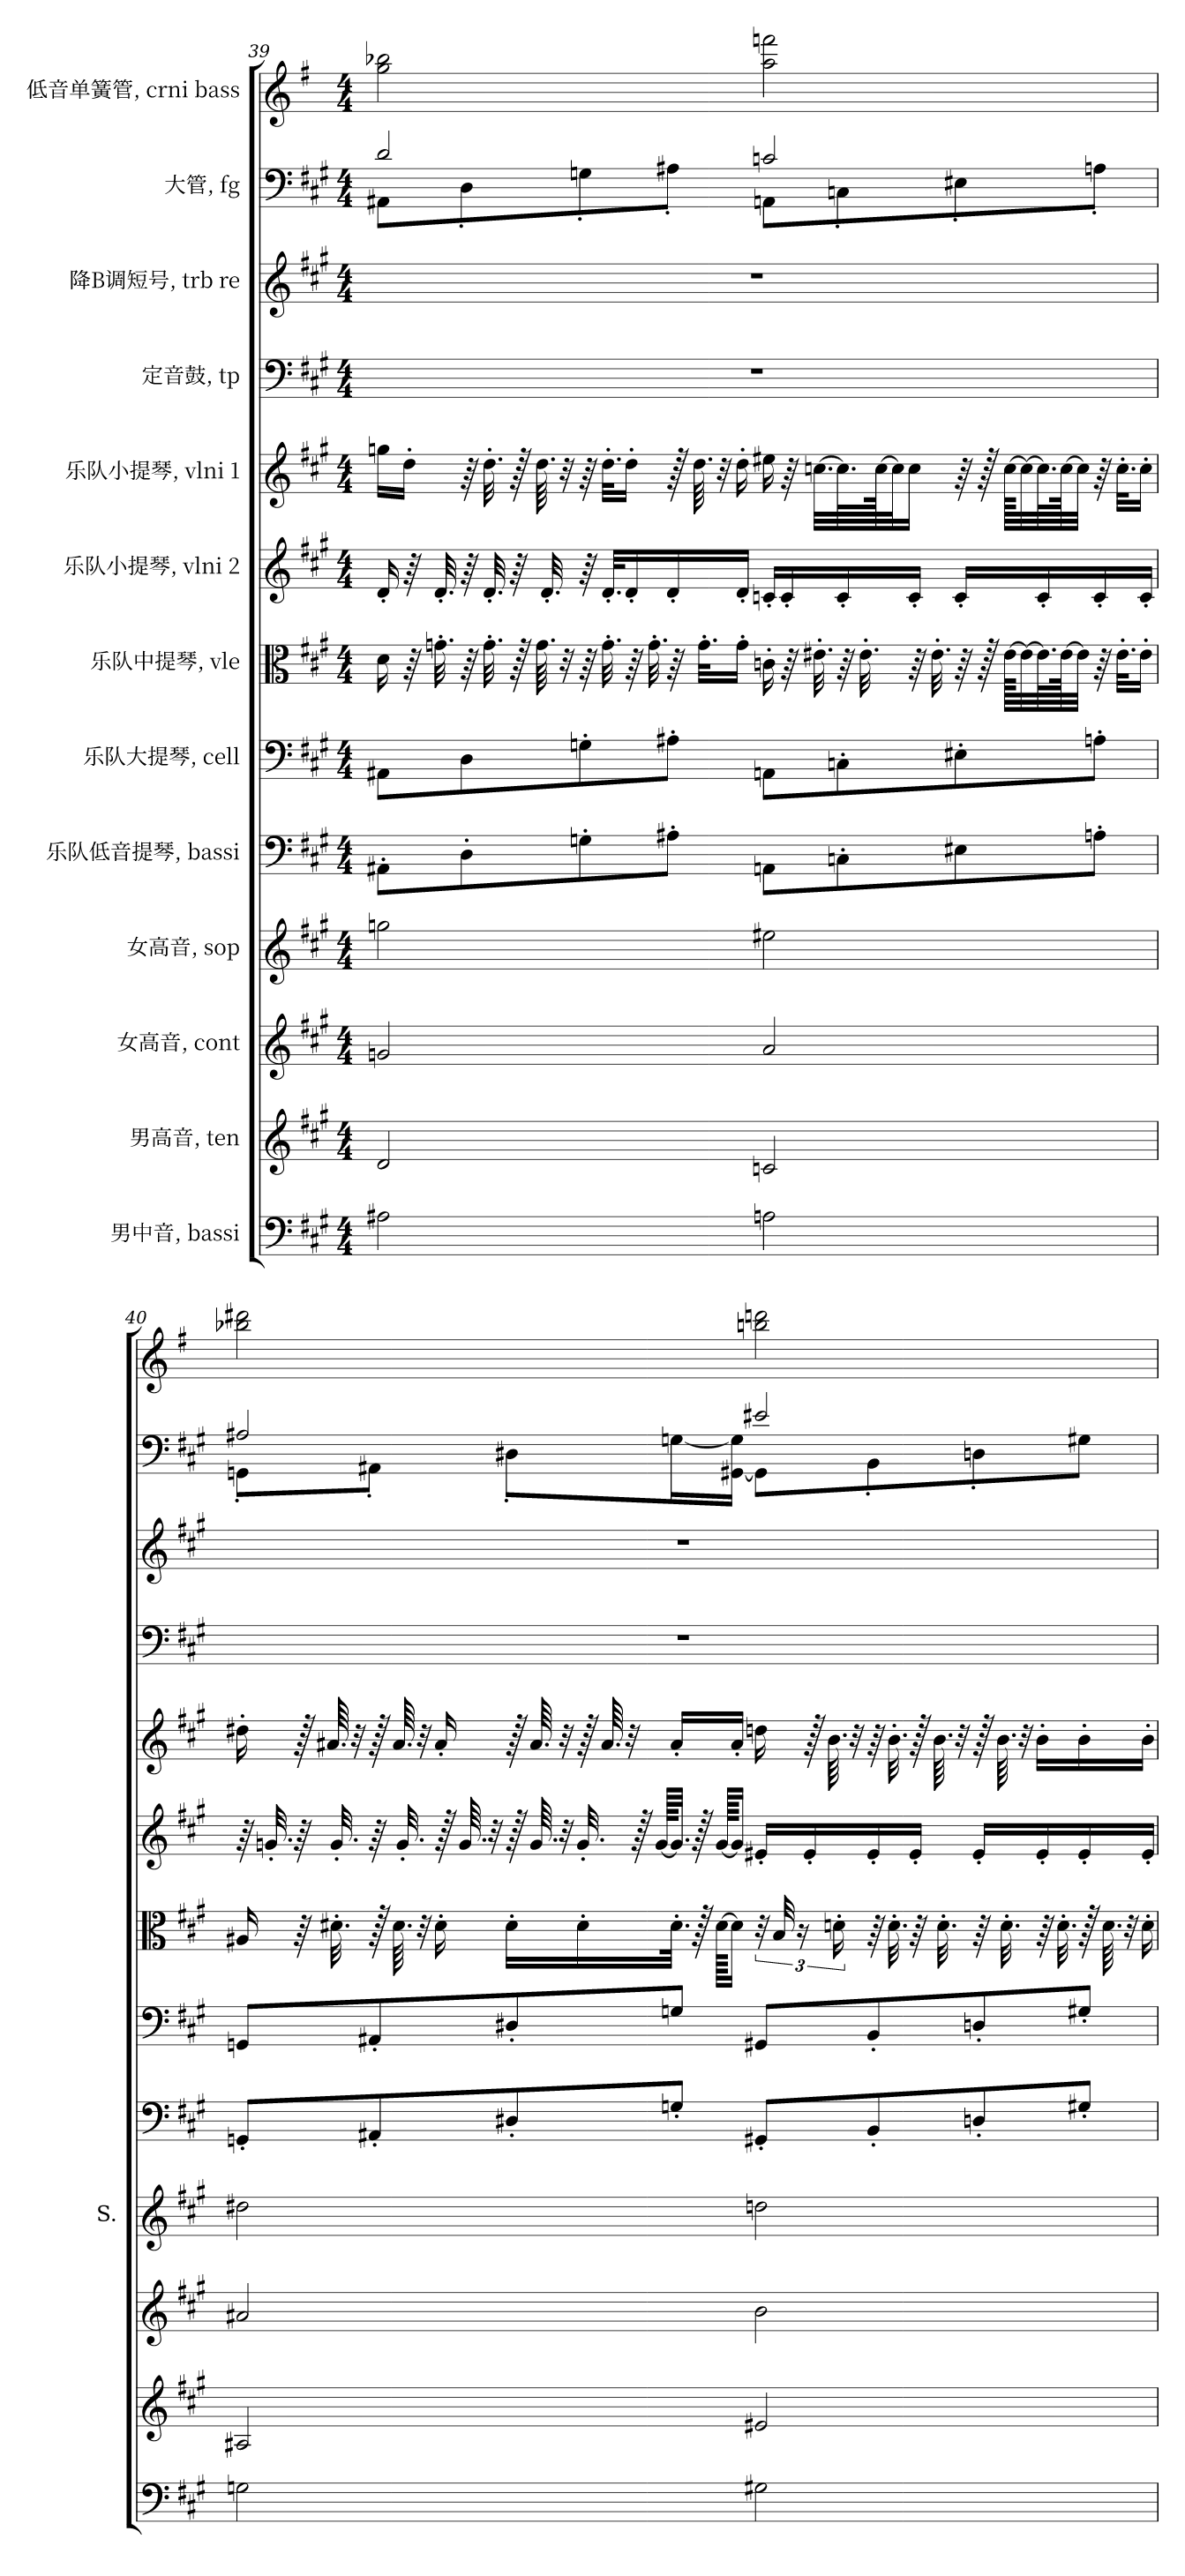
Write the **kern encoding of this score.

**kern	**kern	**kern	**kern	**kern	**kern	**kern	**kern	**kern	**kern	**kern	**kern	**kern
*part13	*part12	*part11	*part10	*part9	*part8	*part7	*part6	*part5	*part4	*part3	*part2	*part1
*staff13	*staff12	*staff11	*staff10	*staff9	*staff8	*staff7	*staff6	*staff5	*staff4	*staff3	*staff2	*staff1
*I"男中音, bassi	*I"男高音, ten	*I"女高音, cont	*I"女高音, sop	*I"乐队低音提琴, bassi	*I"乐队大提琴, cell	*I"乐队中提琴, vle	*I"乐队小提琴, vlni 2	*I"乐队小提琴, vlni 1	*I"定音鼓, tp	*I"降B调短号, trb re	*I"大管, fg	*I"低音单簧管, crni bass
*	*	*	*I'S.	*	*	*	*	*	*	*	*	*
!!LO:PB:g=z
*clefF4	*clefG2	*clefG2	*clefG2	*clefF4	*clefF4	*clefC3	*clefG2	*clefG2	*clefF4	*clefG2	*clefF4	*clefG2
*	*	*	*	*ITrd7c12	*	*	*	*	*	*ITrd1c2	*	*ITrd8c14
*k[f#c#g#]	*k[f#c#g#]	*k[f#c#g#]	*k[f#c#g#]	*k[f#c#g#]	*k[f#c#g#]	*k[f#c#g#]	*k[f#c#g#]	*k[f#c#g#]	*k[f#c#g#]	*k[f#]	*k[f#c#g#]	*k[f#]
*M4/4	*M4/4	*M4/4	*M4/4	*M4/4	*M4/4	*M4/4	*M4/4	*M4/4	*M4/4	*M4/4	*M4/4	*M4/4
=39	=39	=39	=39	=39	=39	=39	=39	=39	=39	=39	=39	=39
*	*	*	*	*	*	*	*	*	*	*	*^	*
2A#X\	2d/	2gn/	2ggn\	8AAA#X'\L	8AA#X\L	16d\	16d'/	16ggn\LL	1r	1r	2d/	8AA#X\L	2g\ 2b-X\
.	.	.	.	.	.	64r	64r	16dd'\JJ	.	.	.	.	.
.	.	.	.	.	.	32.gn'\	32.d'/	.	.	.	.	.	.
.	.	.	.	8DD'\	8D\	64r	64r	64r	.	.	.	8D'\	.
.	.	.	.	.	.	32.g'\	32.d'/	32.dd'\	.	.	.	.	.
.	.	.	.	.	.	128r	64r	128r	.	.	.	.	.
.	.	.	.	.	.	64.g\	.	64.dd\	.	.	.	.	.
.	.	.	.	.	.	.	32.d'/	.	.	.	.	.	.
.	.	.	.	.	.	32r	.	32r	.	.	.	.	.
.	.	.	.	8GGn'\	8Gn'\	64r	64r	64r	.	.	.	8Gn'\	.
.	.	.	.	.	.	32.g'\	32.d'/KLL	32.dd'\KLL	.	.	.	.	.
.	.	.	.	.	.	64r	16d'/	16dd'\JJ	.	.	.	.	.
.	.	.	.	.	.	32.g'\	.	.	.	.	.	.	.
.	.	.	.	8AA#X'\J	8A#X'\J	64r	16d'/	128r	.	.	.	8A#X'\J	.
.	.	.	.	.	.	.	.	64.dd\	.	.	.	.	.
.	.	.	.	.	.	32.g'\KLL	.	.	.	.	.	.	.
.	.	.	.	.	.	.	.	32r	.	.	.	.	.
.	.	.	.	.	.	16g'\JJ	16d'/JJ	16dd'\	.	.	.	.	.
2An\	2cn/	2a/	2ee#X\	8AAAn\L	8AAn\L	16cn'\	16cn'/LL	16ee#X\	.	.	2cn/	8AAn\L	2a\ 2ffn\
.	.	.	.	.	.	64r	16c'/	64r	.	.	.	.	.
.	.	.	.	.	.	32.e#X'\	.	[32.ccn\LLL	.	.	.	.	.
.	.	.	.	8CCn'\	8Cn'\	64r	16c'/	64.cc\L]	.	.	.	8Cn'\	.
.	.	.	.	.	.	32.e#'\	.	.	.	.	.	.	.
.	.	.	.	.	.	.	.	[128cc\JK	.	.	.	.	.
.	.	.	.	.	.	.	.	32cc\J]	.	.	.	.	.
.	.	.	.	.	.	64r	16c'/JJ	16cc\JJ	.	.	.	.	.
.	.	.	.	.	.	32.e#'\	.	.	.	.	.	.	.
.	.	.	.	8EE#X\	8E#X'\	64r	16c'/LL	64r	.	.	.	8E#X'\	.
.	.	.	.	.	.	128r	.	128r	.	.	.	.	.
.	.	.	.	.	.	[128e#\KKLLL	.	[128cc\KKLLL	.	.	.	.	.
.	.	.	.	.	.	32e#\_	.	32cc\_	.	.	.	.	.
.	.	.	.	.	.	64.e#\L]	16c'/	64.cc\L]	.	.	.	.	.
.	.	.	.	.	.	[128e#\JK	.	[128cc\JK	.	.	.	.	.
.	.	.	.	.	.	32e#\JJJ]	.	32cc\JJJ]	.	.	.	.	.
.	.	.	.	8AAn'\J	8An'\J	64r	16c'/	64r	.	.	.	8An'\J	.
.	.	.	.	.	.	32.e#'\KLL	.	32.cc'\KLL	.	.	.	.	.
.	.	.	.	.	.	16e#'\JJ	16c'/JJ	16cc'\JJ	.	.	.	.	.
!!LO:PB:g=z
=40	=40	=40	=40	=40	=40	=40	=40	=40	=40	=40	=40	=40	=40
2Gn\	2A#X/	2a#X/	2dd#X\	8GGGn'/L	8GGn/L	16A#X/	64r	16dd#X'\	1r	1r	2A#X/	8GGn'\L	2b-X\ 2dd#X\
.	.	.	.	.	.	.	32.gn'/	.	.	.	.	.	.
.	.	.	.	.	.	64r	64r	128r	.	.	.	.	.
.	.	.	.	.	.	.	.	64.a#X/	.	.	.	.	.
.	.	.	.	.	.	32.d#X'\	32.g'/	.	.	.	.	.	.
.	.	.	.	.	.	.	.	32r	.	.	.	.	.
.	.	.	.	8AAA#X'/	8AA#X'/	128r	64r	128r	.	.	.	8AA#X'\J	.
.	.	.	.	.	.	64.d#\	.	64.a#/	.	.	.	.	.
.	.	.	.	.	.	.	32.g'/	.	.	.	.	.	.
.	.	.	.	.	.	32r	.	32r	.	.	.	.	.
.	.	.	.	.	.	16d#'\	128r	16a#'/	.	.	.	.	.
.	.	.	.	.	.	.	64.g/	.	.	.	.	.	.
.	.	.	.	.	.	.	32r	.	.	.	.	.	.
.	.	.	.	8DD#X'/	8D#X'/	16d#'\LL	128r	128r	.	.	.	8D#X'\L	.
.	.	.	.	.	.	.	64.g/	64.a#/	.	.	.	.	.
.	.	.	.	.	.	.	32r	32r	.	.	.	.	.
.	.	.	.	.	.	16d#'\	32.g'/	128r	.	.	.	.	.
.	.	.	.	.	.	.	.	64.a#/	.	.	.	.	.
.	.	.	.	.	.	.	.	32r	.	.	.	.	.
.	.	.	.	.	.	.	128r	.	.	.	.	.	.
.	.	.	.	.	.	.	[128g/KKLLL	.	.	.	.	.	.
.	.	.	.	8GGn'/J	8Gn/J	32.d#'\JJk	32.g/JJJ]	16a#'/LL	.	.	.	[16Gn\L	.
.	.	.	.	.	.	128r	128r	.	.	.	.	.	.
.	.	.	.	.	.	[128d#\KKKLL	[128g/KKKLL	.	.	.	.	.	.
.	.	.	.	.	.	16d#\JJ]	16g/JJ]	16a#'/JJ	.	.	.	[16GG#X\ 16G\]JJ	.
2G#X\	2e#X/	2b\	2ddn\	8GGG#X'/L	8GG#X/L	48r	16e#X'/LL	16ddn\	.	.	2e#X/	8GG#\L]	2bn\ 2ddn\
.	.	.	.	.	.	48B/	.	.	.	.	.	.	.
.	.	.	.	.	.	24r	.	.	.	.	.	.	.
.	.	.	.	.	.	.	16e#'/	128r	.	.	.	.	.
.	.	.	.	.	.	.	.	64.b\	.	.	.	.	.
.	.	.	.	.	.	24dn'\	.	.	.	.	.	.	.
.	.	.	.	.	.	.	.	32r	.	.	.	.	.
.	.	.	.	8BBB'/	8BB'/	64r	16e#'/	64r	.	.	.	8BB'\	.
.	.	.	.	.	.	32.d'\	.	32.b'\	.	.	.	.	.
.	.	.	.	.	.	64r	16e#'/JJ	128r	.	.	.	.	.
.	.	.	.	.	.	.	.	64.b\	.	.	.	.	.
.	.	.	.	.	.	32.d'\	.	.	.	.	.	.	.
.	.	.	.	.	.	.	.	32r	.	.	.	.	.
.	.	.	.	8DDn'/	8Dn'/	64r	16e#'/LL	128r	.	.	.	8Dn'\	.
.	.	.	.	.	.	.	.	64.b\	.	.	.	.	.
.	.	.	.	.	.	32.d'\	.	.	.	.	.	.	.
.	.	.	.	.	.	.	.	32r	.	.	.	.	.
.	.	.	.	.	.	64r	16e#'/	16b'\LL	.	.	.	.	.
.	.	.	.	.	.	32.d'\	.	.	.	.	.	.	.
.	.	.	.	8GG#X'/J	8G#X'/J	128r	16e#'/	16b'\	.	.	.	8G#X\J	.
.	.	.	.	.	.	64.d\	.	.	.	.	.	.	.
.	.	.	.	.	.	32r	.	.	.	.	.	.	.
.	.	.	.	.	.	16d'\	16e#'/JJ	16b'\JJ	.	.	.	.	.
*	*	*	*	*	*	*	*	*	*	*	*v	*v	*
=	=	=	=	=	=	=	=	=	=	=	=	=
*-	*-	*-	*-	*-	*-	*-	*-	*-	*-	*-	*-	*-
